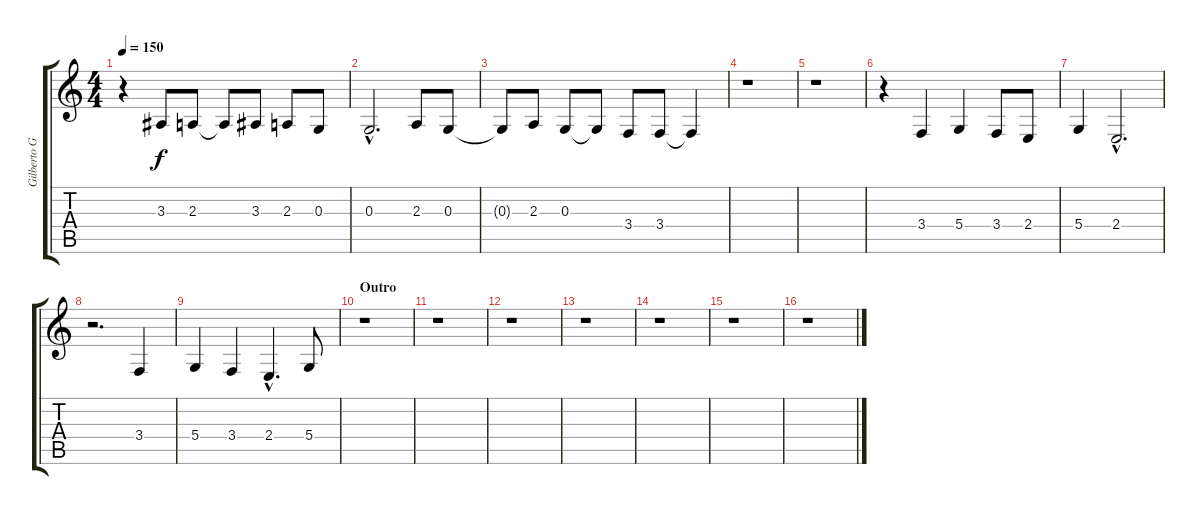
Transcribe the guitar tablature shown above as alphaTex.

\track ("Gilberto Gil" "Gilberto G") {instrument synthvoice}
\staff {score tabs}
\tuning (E4 B3 G3 D3 A2 E2) {hide}
\ts (4 4)
\tempo 150
\clef g2
\ks c
r.4{dy f} 3.3.8 2.3.8 2.3{t}.8 3.3.8 2.3.8 0.3.8 |
0.3{hac}.2{d} 2.3.8 0.3.8 |
0.3{t}.8 2.3.8 0.3.8 0.3{t}.8 3.4.8 3.4.8 3.4{t}.4 |
r.1 |
r.1 |
r.4 3.4.4 5.4.4 3.4.8 2.4.8 |
5.4.4 2.4{hac}.2{d} |
r.2{d} 3.4.4 |
5.4.4 3.4.4 2.4{hac}.4{d} 5.4.8 |
\section ("" "Outro")
r.1 |
r.1 |
r.1 |
r.1 |
r.1 |
r.1 |
r.1
